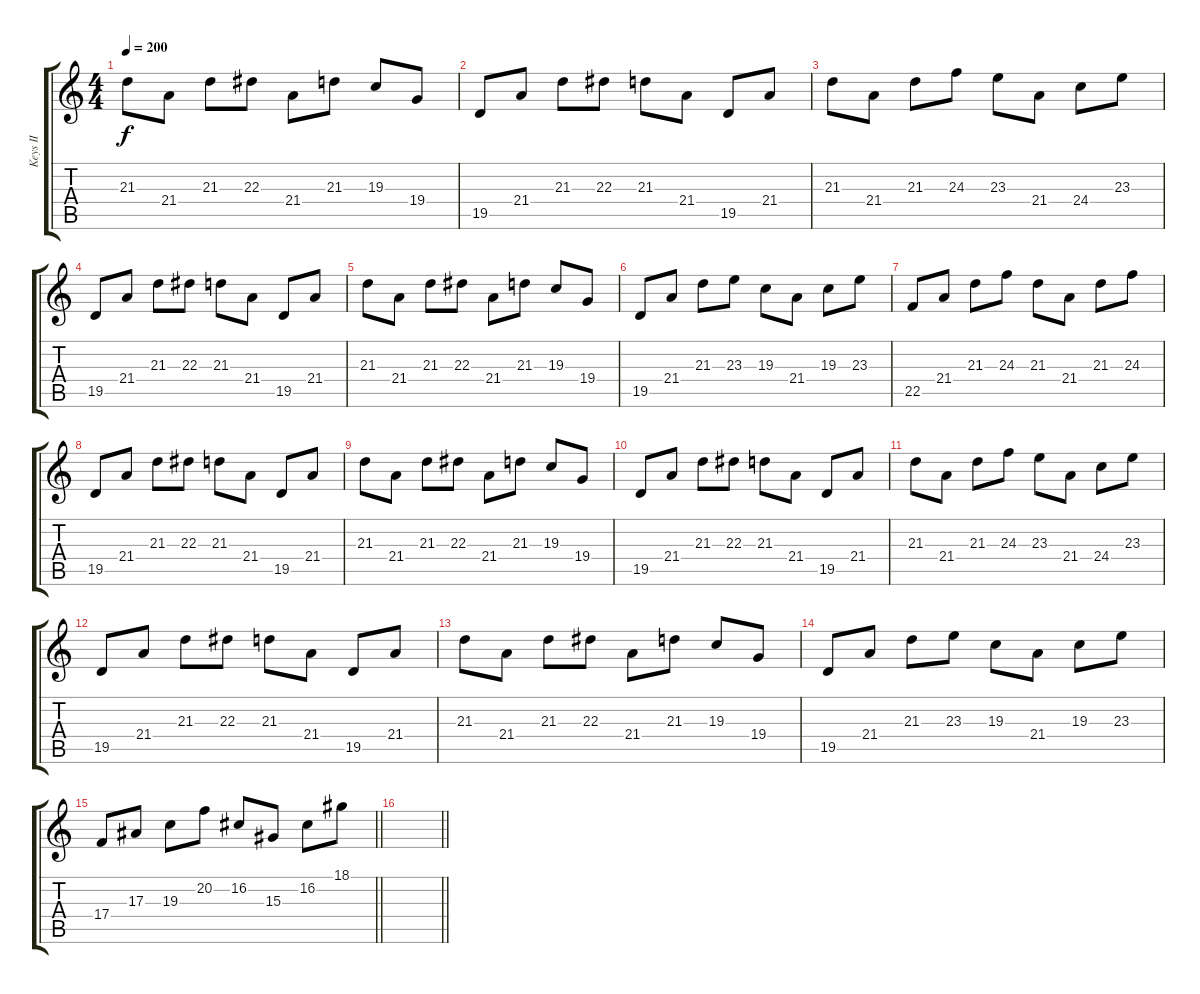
\track ("Keys II" "Keys II") {instrument vibraphone}
\staff {score tabs}
\tuning (D4 A3 F3 C3 G2 D2) {hide}
\ts (4 4)
\tempo 200
\clef g2
\ks c
21.3.8{dy f} 21.4.8 21.3.8 22.3.8 21.4.8 21.3.8 19.3.8 19.4.8 |
19.5.8 21.4.8 21.3.8 22.3.8 21.3.8 21.4.8 19.5.8 21.4.8 |
21.3.8 21.4.8 21.3.8 24.3.8 23.3.8 21.4.8 24.4.8 23.3.8 |
19.5.8 21.4.8 21.3.8 22.3.8 21.3.8 21.4.8 19.5.8 21.4.8 |
21.3.8 21.4.8 21.3.8 22.3.8 21.4.8 21.3.8 19.3.8 19.4.8 |
19.5.8 21.4.8 21.3.8 23.3.8 19.3.8 21.4.8 19.3.8 23.3.8 |
22.5.8 21.4.8 21.3.8 24.3.8 21.3.8 21.4.8 21.3.8 24.3.8 |
19.5.8 21.4.8 21.3.8 22.3.8 21.3.8 21.4.8 19.5.8 21.4.8 |
21.3.8 21.4.8 21.3.8 22.3.8 21.4.8 21.3.8 19.3.8 19.4.8 |
19.5.8 21.4.8 21.3.8 22.3.8 21.3.8 21.4.8 19.5.8 21.4.8 |
21.3.8 21.4.8 21.3.8 24.3.8 23.3.8 21.4.8 24.4.8 23.3.8 |
19.5.8 21.4.8 21.3.8 22.3.8 21.3.8 21.4.8 19.5.8 21.4.8 |
21.3.8 21.4.8 21.3.8 22.3.8 21.4.8 21.3.8 19.3.8 19.4.8 |
19.5.8 21.4.8 21.3.8 23.3.8 19.3.8 21.4.8 19.3.8 23.3.8 |
\barLineRight lightlight
17.4.8 17.3.8 19.3.8 20.2.8 16.2.8 15.3.8 16.2.8 18.1.8 |
\barLineRight lightlight
